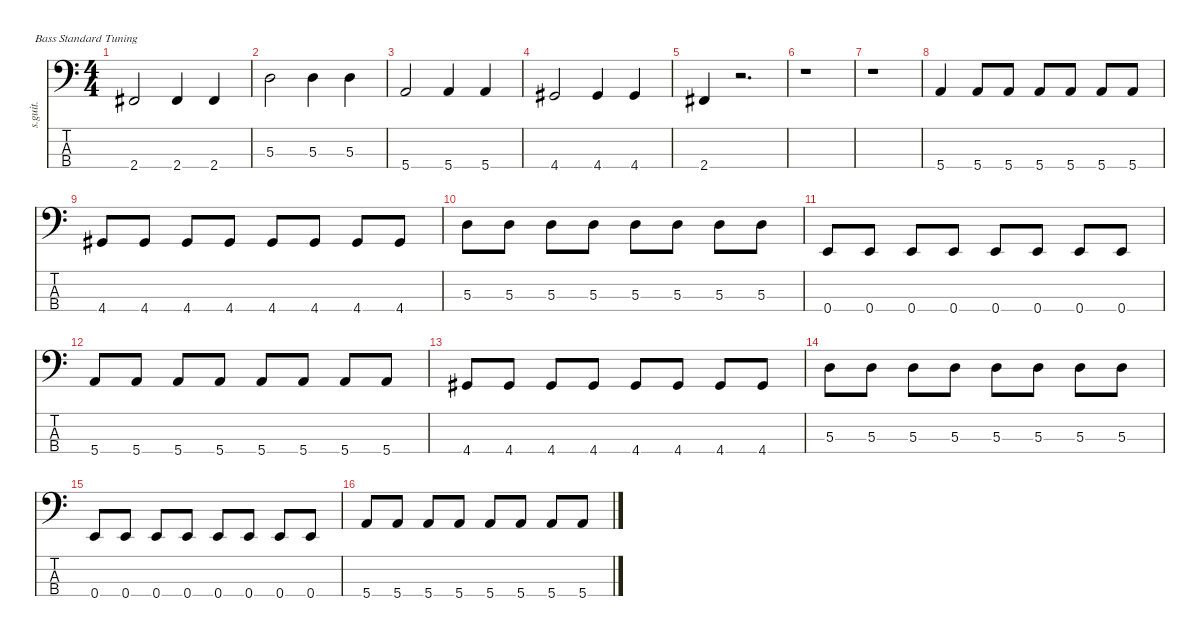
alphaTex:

\defaultSystemsLayout 4
\hideDynamics
\bracketExtendMode nobrackets
\track ("" "s.guit.") {instrument electricbassfinger}
\staff {score tabs}
\tuning (G2 D2 A1 E1)
\ts (4 4)
\tempo (190 hide)
\clef f4
\ks c
2.4{acc #}.2{dy f} 2.4{acc #}.4 2.4{acc #}.4 |
5.3.2 5.3.4 5.3.4 |
5.4.2 5.4.4 5.4.4 |
4.4{acc #}.2 4.4{acc #}.4 4.4{acc #}.4 |
2.4{acc #}.4 r.2{d} |
r.1 |
r.1 |
5.4.4 5.4.8 5.4.8 5.4.8 5.4.8 5.4.8 5.4.8 |
4.4{acc #}.8 4.4{acc #}.8 4.4{acc #}.8 4.4{acc #}.8 4.4{acc #}.8 4.4{acc #}.8 4.4{acc #}.8 4.4{acc #}.8 |
5.3.8 5.3.8 5.3.8 5.3.8 5.3.8 5.3.8 5.3.8 5.3.8 |
0.4.8 0.4.8 0.4.8 0.4.8 0.4.8 0.4.8 0.4.8 0.4.8 |
5.4.8 5.4.8 5.4.8 5.4.8 5.4.8 5.4.8 5.4.8 5.4.8 |
4.4{acc #}.8 4.4{acc #}.8 4.4{acc #}.8 4.4{acc #}.8 4.4{acc #}.8 4.4{acc #}.8 4.4{acc #}.8 4.4{acc #}.8 |
5.3.8 5.3.8 5.3.8 5.3.8 5.3.8 5.3.8 5.3.8 5.3.8 |
0.4.8 0.4.8 0.4.8 0.4.8 0.4.8 0.4.8 0.4.8 0.4.8 |
5.4.8 5.4.8 5.4.8 5.4.8 5.4.8 5.4.8 5.4.8 5.4.8
